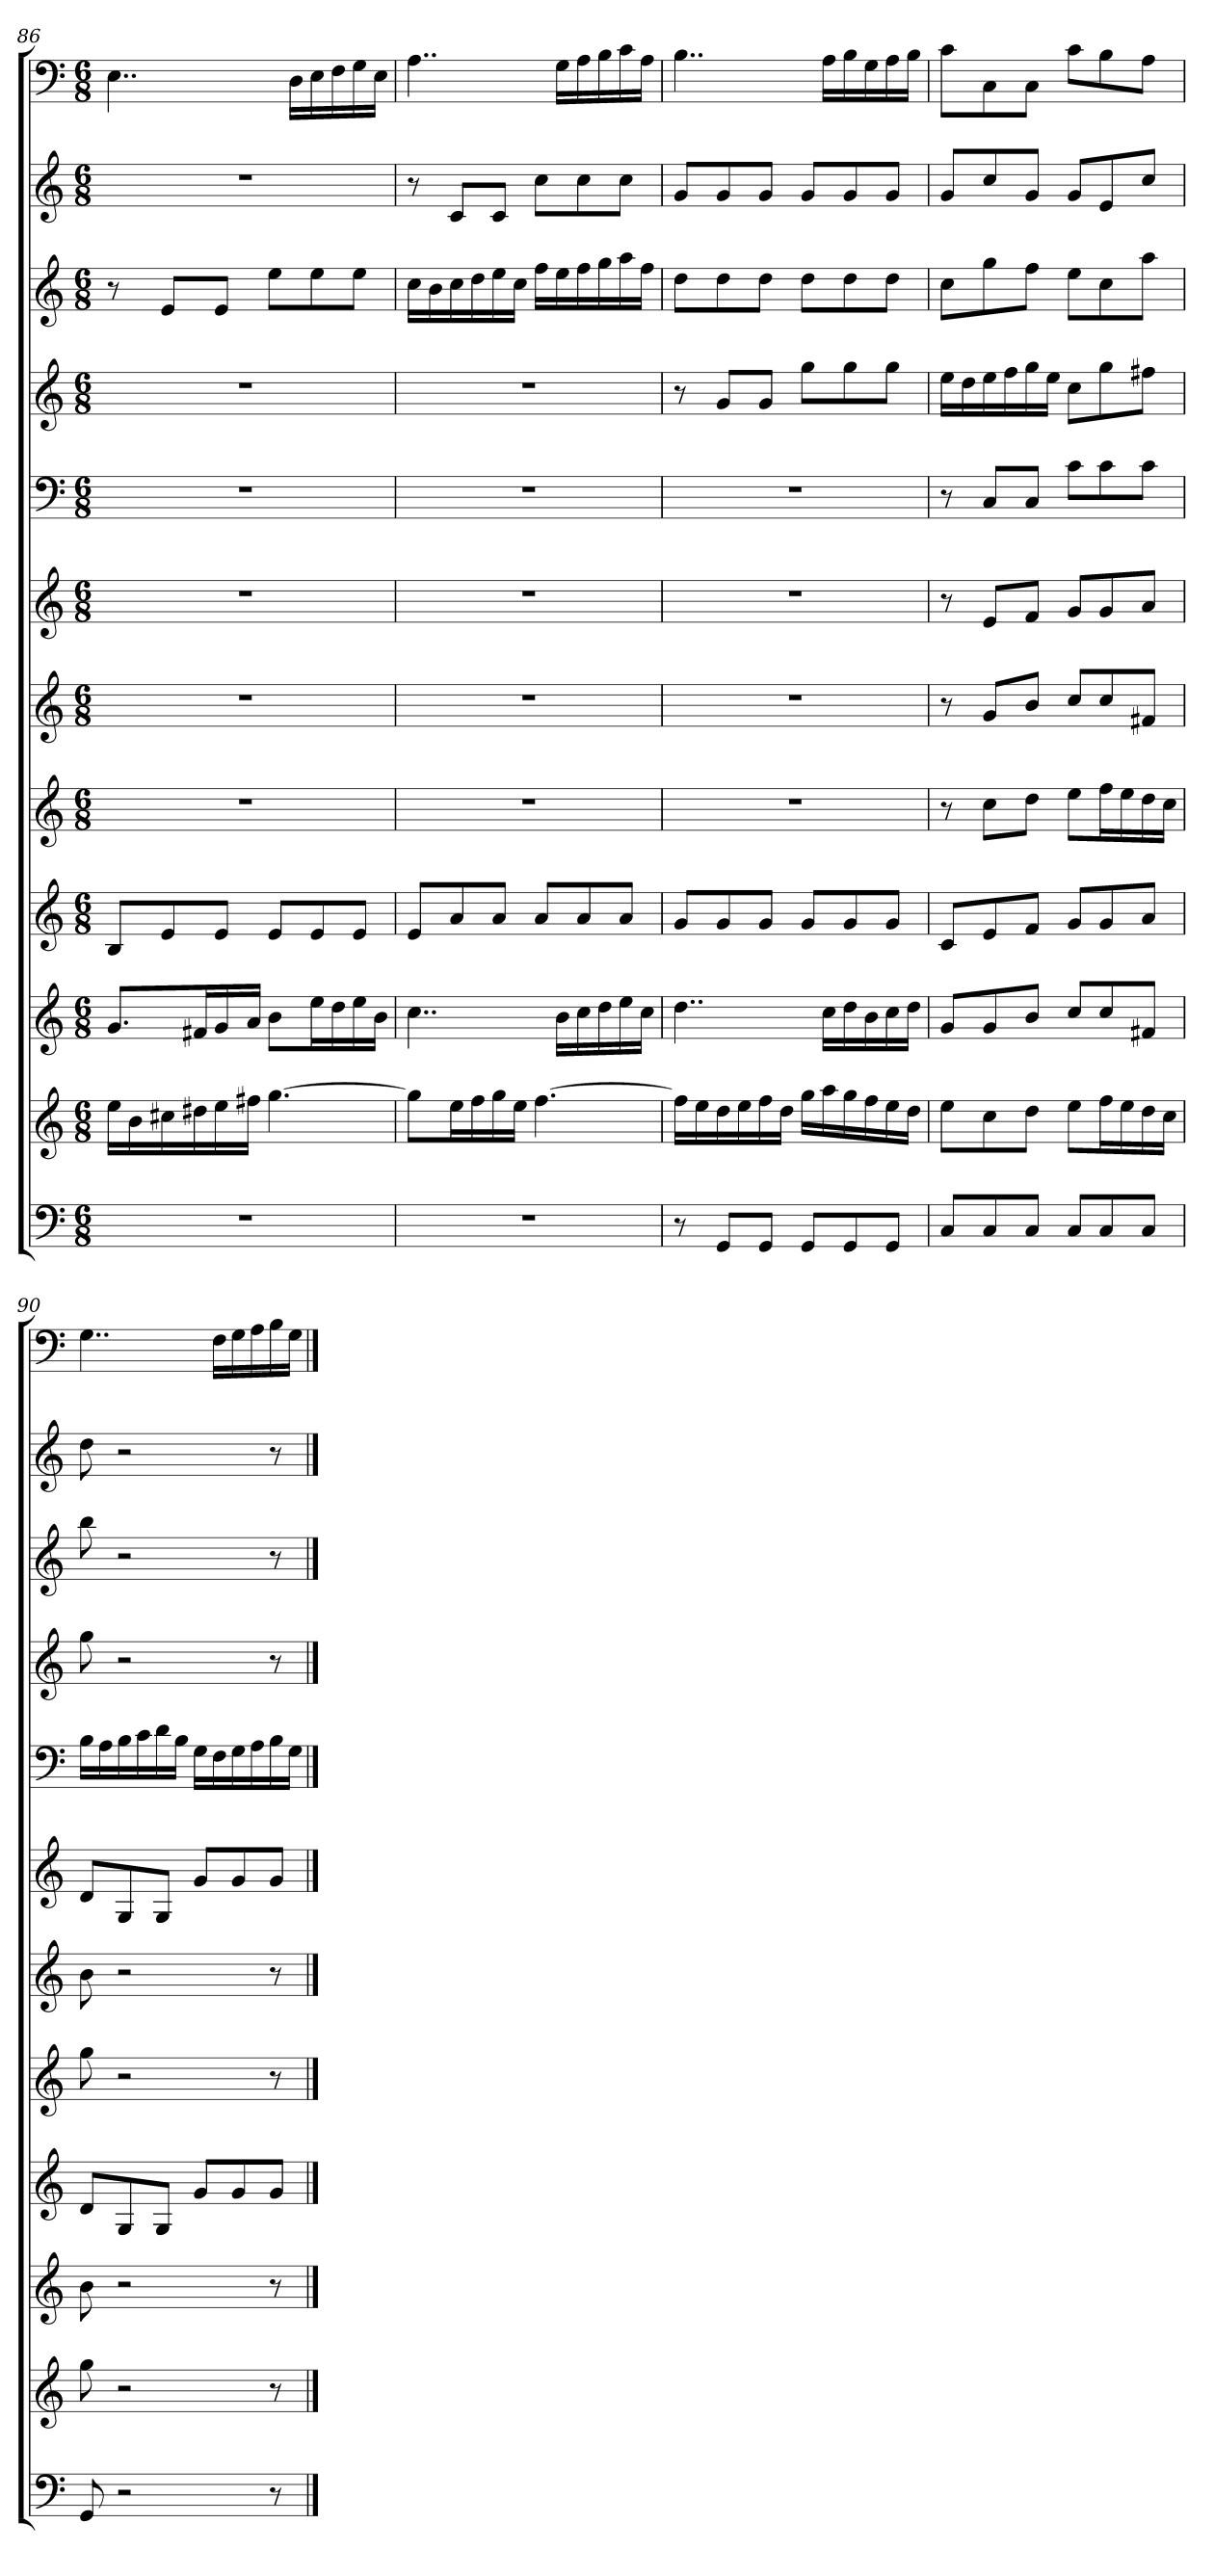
**kern	**kern	**kern	**kern	**kern	**kern	**kern	**kern	**kern	**kern	**kern	**kern
*part12	*part11	*part10	*part9	*part8	*part7	*part6	*part5	*part4	*part3	*part2	*part1
*staff12	*staff11	*staff10	*staff9	*staff8	*staff7	*staff6	*staff5	*staff4	*staff3	*staff2	*staff1
*k[]	*k[]	*k[]	*k[]	*k[]	*k[]	*k[]	*k[]	*k[]	*k[]	*k[]	*k[]
*C:	*C:	*C:	*C:	*C:	*C:	*C:	*C:	*C:	*C:	*C:	*C:
*M6/8	*M6/8	*M6/8	*M6/8	*M6/8	*M6/8	*M6/8	*M6/8	*M6/8	*M6/8	*M6/8	*M6/8
=86	=86	=86	=86	=86	=86	=86	=86	=86	=86	=86	=86
2.r	16eeLL	8.gL	8BL	2.r	2.r	2.r	2.r	2.r	8r	2.r	4..E
.	16b	.	.	.	.	.	.	.	.	.	.
.	16cc#X	.	8e	.	.	.	.	.	8eL	.	.
.	16dd#X	16f#XL	.	.	.	.	.	.	.	.	.
.	16ee	16g	8eJ	.	.	.	.	.	8eJ	.	.
.	16ff#XJJ	16aJJ	.	.	.	.	.	.	.	.	.
.	[4.gg	8bL	8eL	.	.	.	.	.	8eeL	.	.
.	.	.	.	.	.	.	.	.	.	.	16DLL
.	.	16eeL	8e	.	.	.	.	.	8ee	.	16E
.	.	16dd	.	.	.	.	.	.	.	.	16F
.	.	16ee	8eJ	.	.	.	.	.	8eeJ	.	16G
.	.	16bJJ	.	.	.	.	.	.	.	.	16EJJ
=87	=87	=87	=87	=87	=87	=87	=87	=87	=87	=87	=87
2.r	8ggL]	4..cc	8eL	2.r	2.r	2.r	2.r	2.r	16ccLL	8r	4..A
.	.	.	.	.	.	.	.	.	16b	.	.
.	16eeL	.	8a	.	.	.	.	.	16cc	8cL	.
.	16ff	.	.	.	.	.	.	.	16dd	.	.
.	16gg	.	8aJ	.	.	.	.	.	16ee	8cJ	.
.	16eeJJ	.	.	.	.	.	.	.	16ccJJ	.	.
.	[4.ff	.	8aL	.	.	.	.	.	16ffLL	8ccL	.
.	.	16bLL	.	.	.	.	.	.	16ee	.	16GLL
.	.	16cc	8a	.	.	.	.	.	16ff	8cc	16A
.	.	16dd	.	.	.	.	.	.	16gg	.	16B
.	.	16ee	8aJ	.	.	.	.	.	16aa	8ccJ	16c
.	.	16ccJJ	.	.	.	.	.	.	16ffJJ	.	16AJJ
=88	=88	=88	=88	=88	=88	=88	=88	=88	=88	=88	=88
8r	16ffLL]	4..dd	8gL	2.r	2.r	2.r	2.r	8r	8ddL	8gL	4..B
.	16ee	.	.	.	.	.	.	.	.	.	.
8GGL	16dd	.	8g	.	.	.	.	8gL	8dd	8g	.
.	16ee	.	.	.	.	.	.	.	.	.	.
8GGJ	16ff	.	8gJ	.	.	.	.	8gJ	8ddJ	8gJ	.
.	16ddJJ	.	.	.	.	.	.	.	.	.	.
8GGL	16ggLL	.	8gL	.	.	.	.	8ggL	8ddL	8gL	.
.	16aa	16ccLL	.	.	.	.	.	.	.	.	16ALL
8GG	16gg	16dd	8g	.	.	.	.	8gg	8dd	8g	16B
.	16ff	16b	.	.	.	.	.	.	.	.	16G
8GGJ	16ee	16cc	8gJ	.	.	.	.	8ggJ	8ddJ	8gJ	16A
.	16ddJJ	16ddJJ	.	.	.	.	.	.	.	.	16BJJ
=89	=89	=89	=89	=89	=89	=89	=89	=89	=89	=89	=89
8CL	8eeL	8gL	8cL	8r	8r	8r	8r	16eeLL	8ccL	8gL	8cL
.	.	.	.	.	.	.	.	16dd	.	.	.
8C	8cc	8g	8e	8ccL	8gL	8eL	8CL	16ee	8gg	8cc	8C
.	.	.	.	.	.	.	.	16ff	.	.	.
8CJ	8ddJ	8bJ	8fJ	8ddJ	8bJ	8fJ	8CJ	16gg	8ffJ	8gJ	8CJ
.	.	.	.	.	.	.	.	16eeJJ	.	.	.
8CL	8eeL	8ccL	8gL	8eeL	8ccL	8gL	8cL	8ccL	8eeL	8gL	8cL
8C	16ffL	8cc	8g	16ffL	8cc	8g	8c	8gg	8cc	8e	8B
.	16ee	.	.	16ee	.	.	.	.	.	.	.
8CJ	16dd	8f#XJ	8aJ	16dd	8f#XJ	8aJ	8cJ	8ff#XJ	8aaJ	8ccJ	8AJ
.	16ccJJ	.	.	16ccJJ	.	.	.	.	.	.	.
=90	=90	=90	=90	=90	=90	=90	=90	=90	=90	=90	=90
8GG	8gg	8b	8dL	8gg	8b	8dL	16BLL	8gg	8bb	8dd	4..G
.	.	.	.	.	.	.	16A	.	.	.	.
2r	2r	2r	8G	2r	2r	8G	16B	2r	2r	2r	.
.	.	.	.	.	.	.	16c	.	.	.	.
.	.	.	8GJ	.	.	8GJ	16d	.	.	.	.
.	.	.	.	.	.	.	16BJJ	.	.	.	.
.	.	.	8gL	.	.	8gL	16GLL	.	.	.	.
.	.	.	.	.	.	.	16F	.	.	.	16FLL
.	.	.	8g	.	.	8g	16G	.	.	.	16G
.	.	.	.	.	.	.	16A	.	.	.	16A
8r	8r	8r	8gJ	8r	8r	8gJ	16B	8r	8r	8r	16B
.	.	.	.	.	.	.	16GJJ	.	.	.	16GJJ
==	==	==	==	==	==	==	==	==	==	==	==
*-	*-	*-	*-	*-	*-	*-	*-	*-	*-	*-	*-
